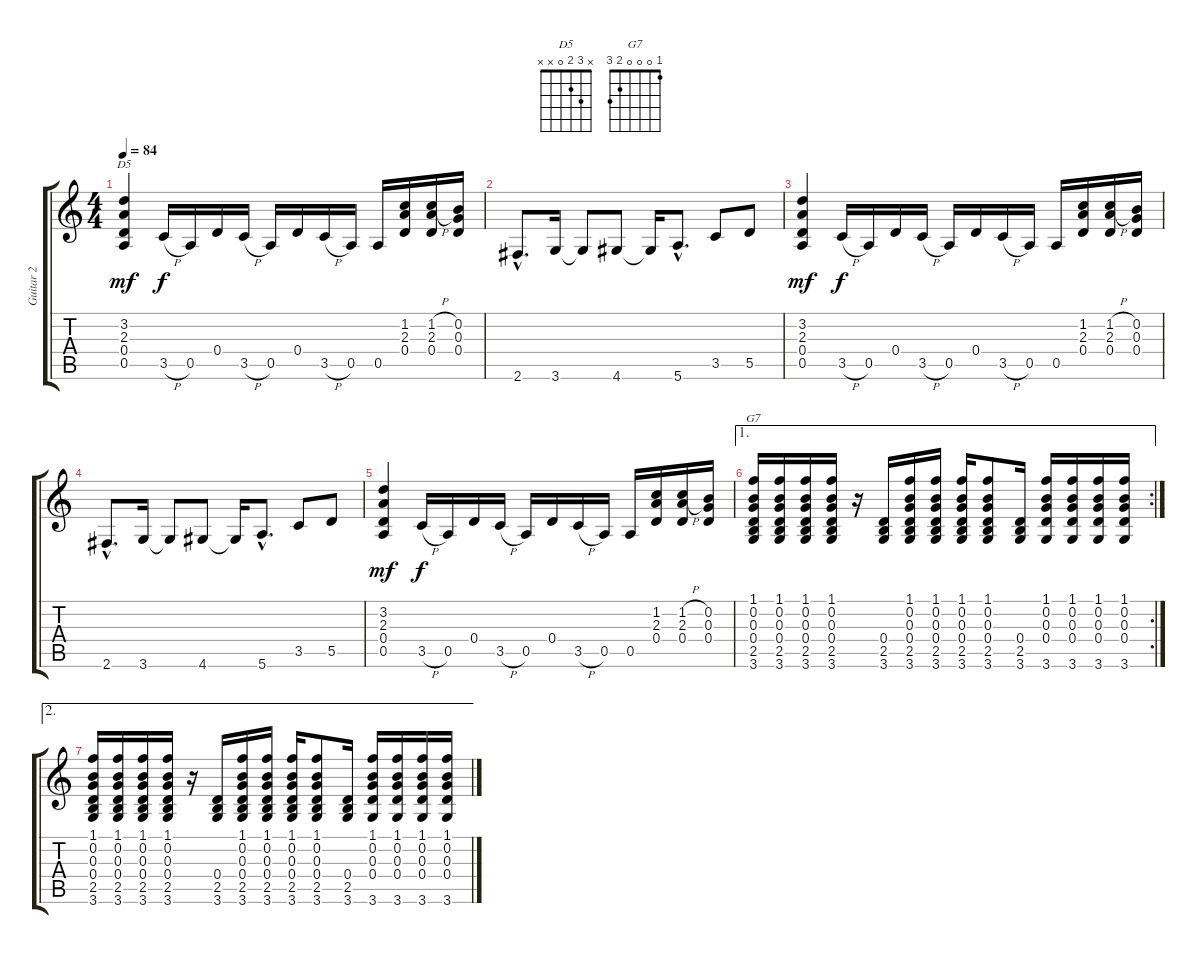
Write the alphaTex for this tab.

\track ("Guitar 2" "Guitar 2") {instrument electricguitarclean}
\staff {score tabs}
\tuning (E4 B3 G3 D3 A2 E2) {hide}
\chord ("D5" x 3 2 0 x x)
\chord ("G7" 1 0 0 0 2 3)
\ts (4 4)
\tempo 84
\clef g2
\ks c
(3.2 2.3 0.4 0.5).4{ch "D5" dy mf} 3.5{h}.16{dy f} 0.5.16 0.4.16 3.5{h}.16 0.5.16 0.4.16 3.5{h}.16 0.5.16 0.5.16 (1.2 2.3 0.4).16 (1.2{h} 2.3{h} 0.4).16 (0.2 0.3 0.4).16 |
2.6{hac}.8{d} 3.6.16 3.6{t}.8 4.6.8 4.6{t}.16 5.6{hac}.8{d} 3.5.8 5.5.8 |
(3.2 2.3 0.4 0.5).4{dy mf} 3.5{h}.16{dy f} 0.5.16 0.4.16 3.5{h}.16 0.5.16 0.4.16 3.5{h}.16 0.5.16 0.5.16 (1.2 2.3 0.4).16 (1.2{h} 2.3{h} 0.4).16 (0.2 0.3 0.4).16 |
2.6{hac}.8{d} 3.6.16 3.6{t}.8 4.6.8 4.6{t}.16 5.6{hac}.8{d} 3.5.8 5.5.8 |
(3.2 2.3 0.4 0.5).4{dy mf} 3.5{h}.16{dy f} 0.5.16 0.4.16 3.5{h}.16 0.5.16 0.4.16 3.5{h}.16 0.5.16 0.5.16 (1.2 2.3 0.4).16 (1.2{h} 2.3{h} 0.4).16 (0.2 0.3 0.4).16 |
\ae 1
\rc 2
(1.1 0.2 0.3 0.4 2.5 3.6).16{ch "G7"} (1.1 0.2 0.3 0.4 2.5 3.6).16 (1.1 0.2 0.3 0.4 2.5 3.6).16 (1.1 0.2 0.3 0.4 2.5 3.6).16 r.16 (0.4 2.5 3.6).16 (1.1 0.2 0.3 0.4 2.5 3.6).16 (1.1 0.2 0.3 0.4 2.5 3.6).16 (1.1 0.2 0.3 0.4 2.5 3.6).16 (1.1 0.2 0.3 0.4 2.5 3.6).8 (0.4 2.5 3.6).16 (1.1 0.2 0.3 0.4 3.6).16 (1.1 0.2 0.3 0.4 3.6).16 (1.1 0.2 0.3 0.4 3.6).16 (1.1 0.2 0.3 0.4 3.6).16 |
\ae 2
(1.1 0.2 0.3 0.4 2.5 3.6).16 (1.1 0.2 0.3 0.4 2.5 3.6).16 (1.1 0.2 0.3 0.4 2.5 3.6).16 (1.1 0.2 0.3 0.4 2.5 3.6).16 r.16 (0.4 2.5 3.6).16 (1.1 0.2 0.3 0.4 2.5 3.6).16 (1.1 0.2 0.3 0.4 2.5 3.6).16 (1.1 0.2 0.3 0.4 2.5 3.6).16 (1.1 0.2 0.3 0.4 2.5 3.6).8 (0.4 2.5 3.6).16 (1.1 0.2 0.3 0.4 3.6).16 (1.1 0.2 0.3 0.4 3.6).16 (1.1 0.2 0.3 0.4 3.6).16 (1.1 0.2 0.3 0.4 3.6).16
